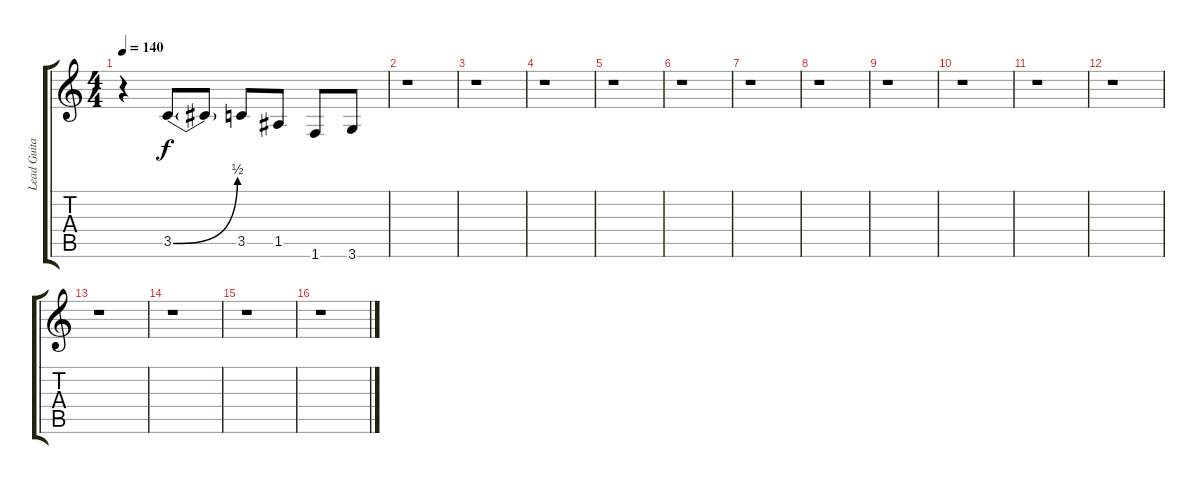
\track ("Lead Guitar: Slash" "Lead Guita") {instrument distortionguitar}
\staff {score tabs}
\tuning (E4 B3 G3 D3 A2 E2) {hide}
\ts (4 4)
\tempo 140
\clef g2
\ks c
r.4{dy f} 3.5{be (bend 0 0 60 2)}.8{balance 0} 3.5{t}.8 3.5.8{balance 16} 1.5.8{balance 0} 1.6.8{balance 16} 3.6.8{balance 8} |
r.1 |
r.1 |
r.1 |
r.1 |
r.1 |
r.1 |
r.1 |
r.1 |
r.1 |
r.1 |
r.1 |
r.1 |
r.1 |
r.1 |
r.1
